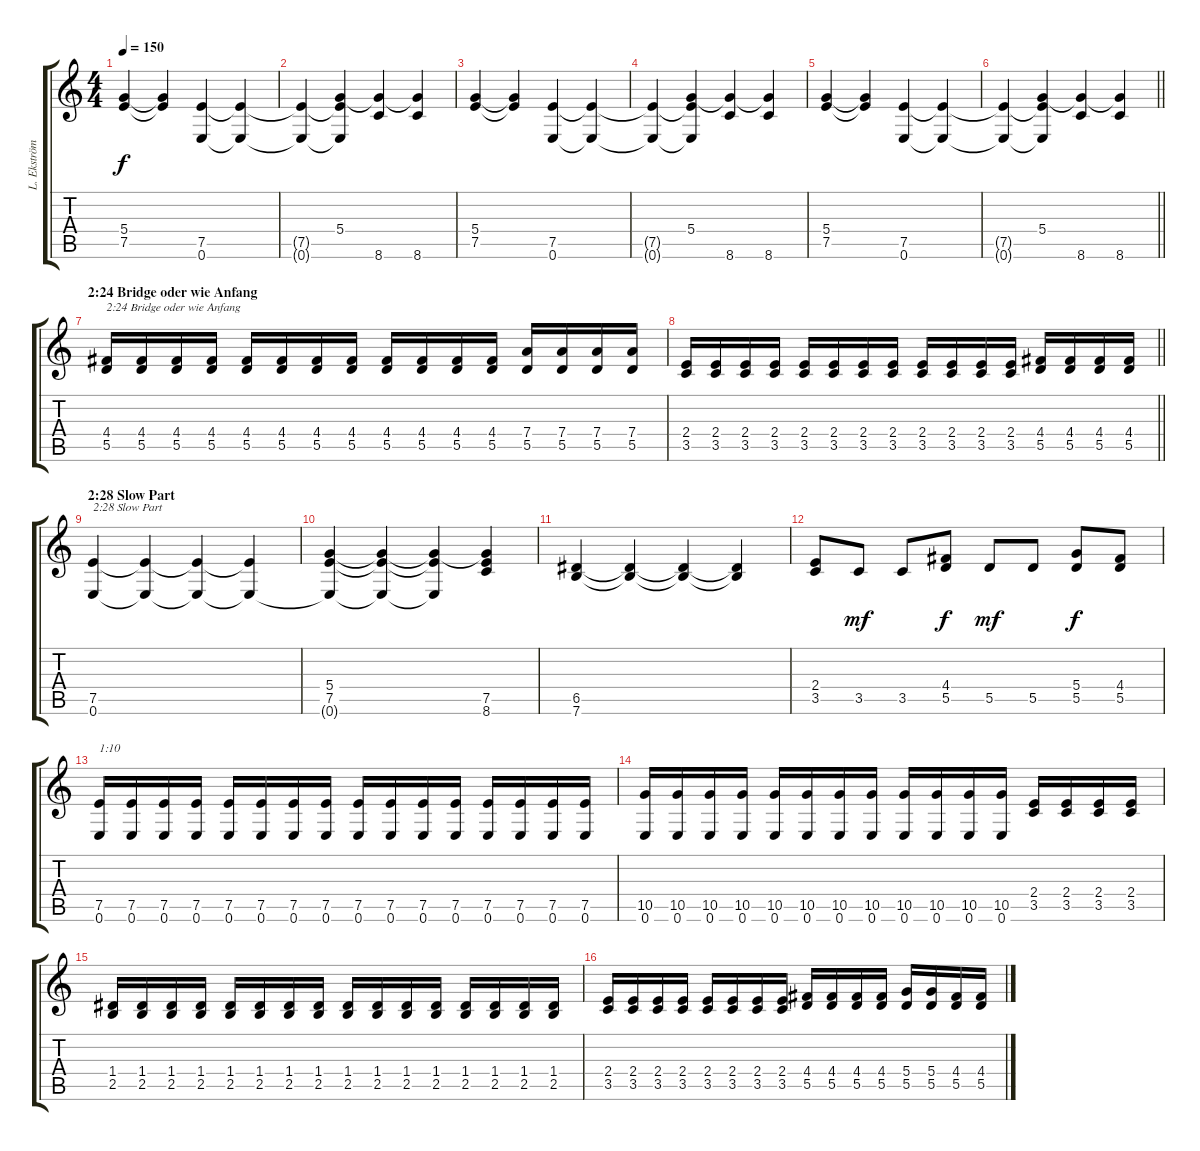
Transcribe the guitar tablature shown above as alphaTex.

\track ("L. Ekström (left guitar)" "L. Ekström") {instrument distortionguitar}
\staff {score tabs}
\tuning (E4 B3 G3 D3 A2 E2) {hide}
\ts (4 4)
\tempo 150
\clef g2
\ks c
(5.4 7.5).4{dy f} (5.4{t} 7.5{t}).4 (7.5 0.6).4 (7.5{t} 0.6{t}).4 |
(7.5{t} 0.6{t}).4 (5.4 7.5{t} 0.6{t}).4 (5.4{t} 8.6).4 (5.4{t} 8.6).4 |
(5.4 7.5).4 (5.4{t} 7.5{t}).4 (7.5 0.6).4 (7.5{t} 0.6{t}).4 |
(7.5{t} 0.6{t}).4 (5.4 7.5{t} 0.6{t}).4 (5.4{t} 8.6).4 (5.4{t} 8.6).4 |
(5.4 7.5).4 (5.4{t} 7.5{t}).4 (7.5 0.6).4 (7.5{t} 0.6{t}).4 |
\barLineRight lightlight
(7.5{t} 0.6{t}).4 (5.4 7.5{t} 0.6{t}).4 (5.4{t} 8.6).4 (5.4{t} 8.6).4 |
\section ("" "2:24 Bridge oder wie Anfang")
(4.4 5.5).16{txt "2:24 Bridge oder wie Anfang" instrument overdrivenguitar} (4.4 5.5).16 (4.4 5.5).16 (4.4 5.5).16 (4.4 5.5).16 (4.4 5.5).16 (4.4 5.5).16 (4.4 5.5).16 (4.4 5.5).16 (4.4 5.5).16 (4.4 5.5).16 (4.4 5.5).16 (7.4 5.5).16 (7.4 5.5).16 (7.4 5.5).16 (7.4 5.5).16 |
\barLineRight lightlight
(2.4 3.5).16 (2.4 3.5).16 (2.4 3.5).16 (2.4 3.5).16 (2.4 3.5).16 (2.4 3.5).16 (2.4 3.5).16 (2.4 3.5).16 (2.4 3.5).16 (2.4 3.5).16 (2.4 3.5).16 (2.4 3.5).16 (4.4 5.5).16 (4.4 5.5).16 (4.4 5.5).16 (4.4 5.5).16 |
\section ("" "2:28 Slow Part")
(7.5 0.6).4{txt "2:28 Slow Part" instrument distortionguitar} (7.5{t} 0.6{t}).4 (7.5{t} 0.6{t}).4 (7.5{t} 0.6{t}).4 |
(5.4 7.5 0.6{t}).4 (5.4{t} 7.5{t} 0.6{t}).4 (5.4{t} 7.5{t} 0.6{t}).4 (5.4{t} 7.5 8.6).4 |
(6.5 7.6).4 (6.5{t} 7.6{t}).4 (6.5{t} 7.6{t}).4 (6.5{t} 7.6{t}).4 |
(2.4 3.5).8 3.5.8{dy mf} 3.5.8 (4.4 5.5).8{dy f} 5.5.8{dy mf} 5.5.8 (5.4 5.5).8{dy f} (4.4 5.5).8 |
(7.5 0.6).16{txt "1:10" instrument overdrivenguitar} (7.5 0.6).16 (7.5 0.6).16 (7.5 0.6).16 (7.5 0.6).16 (7.5 0.6).16 (7.5 0.6).16 (7.5 0.6).16 (7.5 0.6).16 (7.5 0.6).16 (7.5 0.6).16 (7.5 0.6).16 (7.5 0.6).16 (7.5 0.6).16 (7.5 0.6).16 (7.5 0.6).16 |
(10.5 0.6).16 (10.5 0.6).16 (10.5 0.6).16 (10.5 0.6).16 (10.5 0.6).16 (10.5 0.6).16 (10.5 0.6).16 (10.5 0.6).16 (10.5 0.6).16 (10.5 0.6).16 (10.5 0.6).16 (10.5 0.6).16 (2.4 3.5).16 (2.4 3.5).16 (2.4 3.5).16 (2.4 3.5).16 |
(1.4 2.5).16 (1.4 2.5).16 (1.4 2.5).16 (1.4 2.5).16 (1.4 2.5).16 (1.4 2.5).16 (1.4 2.5).16 (1.4 2.5).16 (1.4 2.5).16 (1.4 2.5).16 (1.4 2.5).16 (1.4 2.5).16 (1.4 2.5).16 (1.4 2.5).16 (1.4 2.5).16 (1.4 2.5).16 |
(2.4 3.5).16 (2.4 3.5).16 (2.4 3.5).16 (2.4 3.5).16 (2.4 3.5).16 (2.4 3.5).16 (2.4 3.5).16 (2.4 3.5).16 (4.4 5.5).16 (4.4 5.5).16 (4.4 5.5).16 (4.4 5.5).16 (5.4 5.5).16 (5.4 5.5).16 (4.4 5.5).16 (4.4 5.5).16
